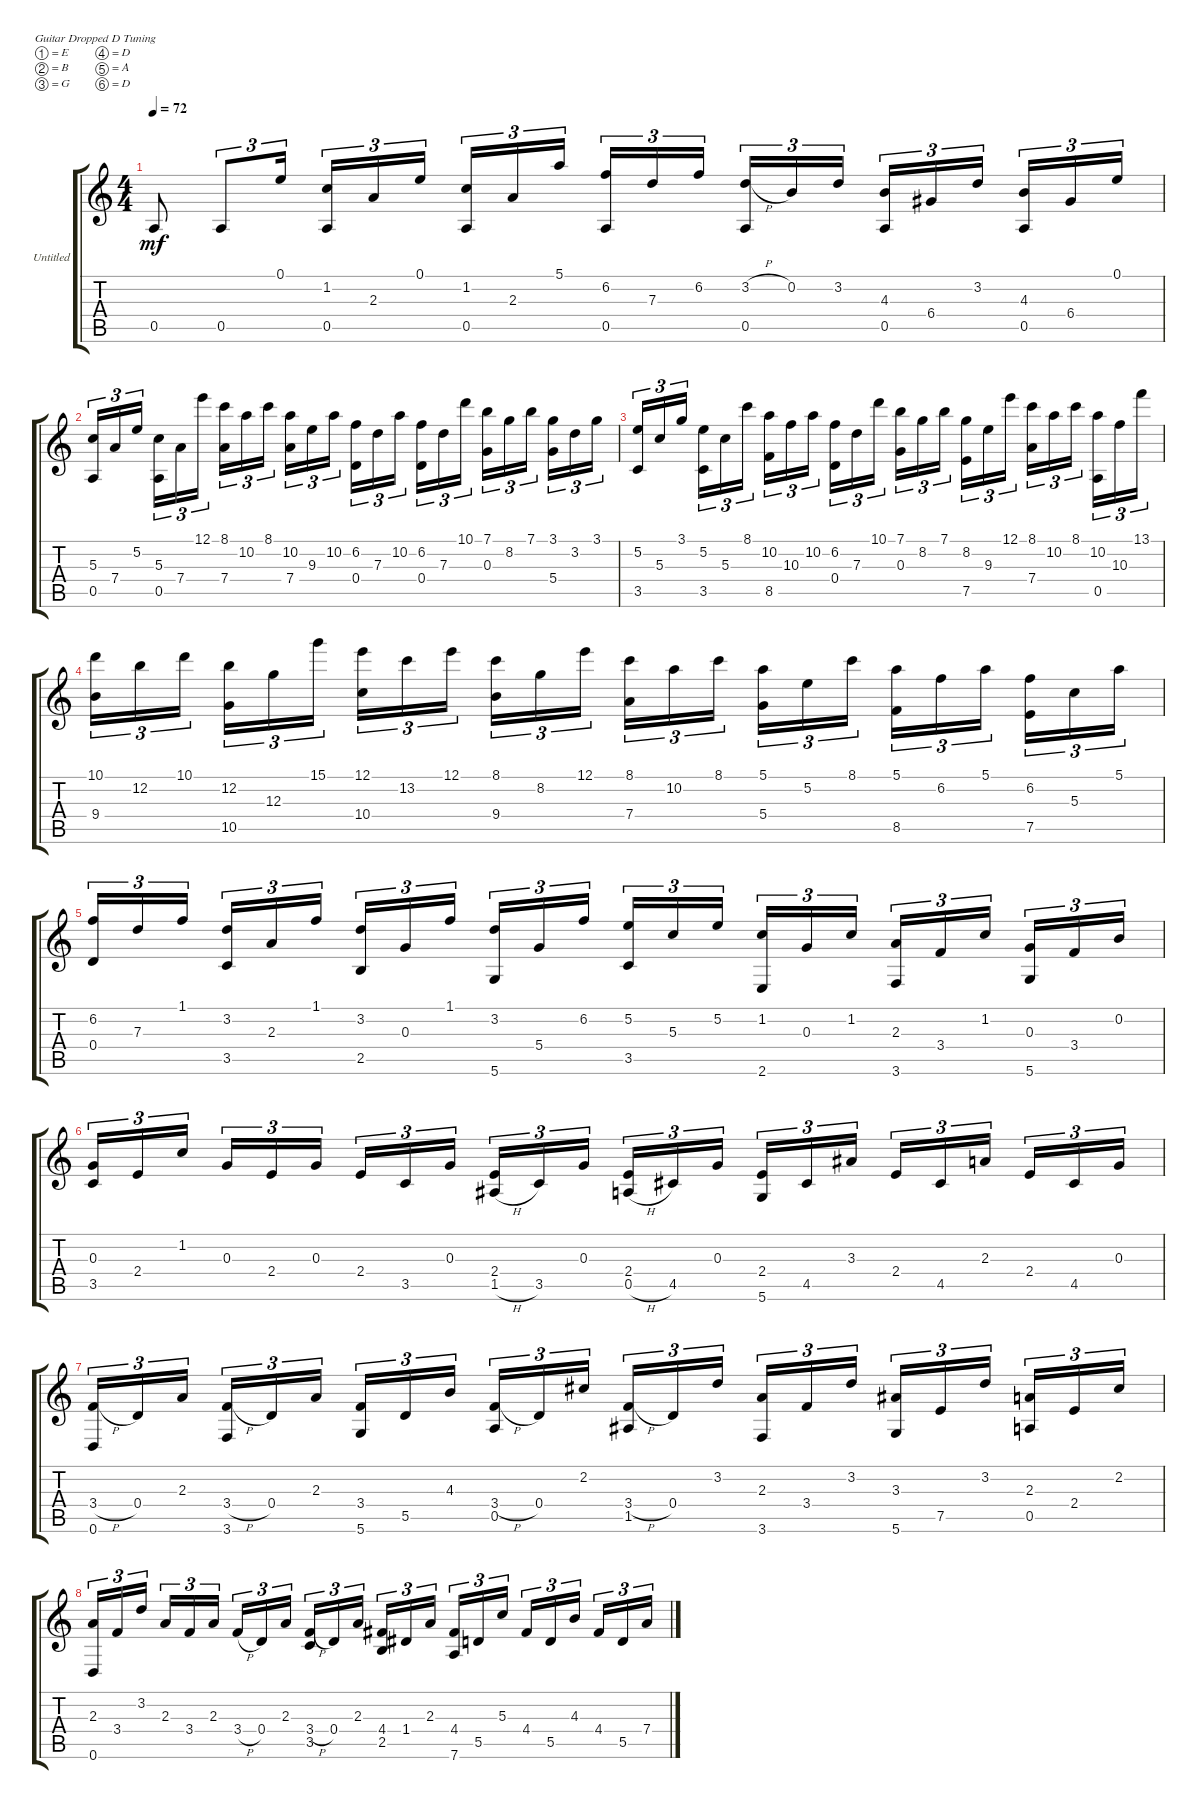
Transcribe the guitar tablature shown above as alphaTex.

\bracketExtendMode groupsimilarinstruments
\firstSystemTrackNameOrientation horizontal
\otherSystemsTrackNameOrientation horizontal
\track ("Untitled" "Untitled") {instrument acousticgrandpiano}
\staff {score tabs}
\tuning (E4 B3 G3 D3 A2 D2)
\displaytranspose 12
\ts (4 4)
\tempo 72
\clef g2
\ks c
0.5.8{dy mf instrument acousticgrandpiano} 0.5.8{tu (3 2)} 0.1.16{tu (3 2)} (1.2 0.5).16{tu (3 2)} 2.3.16{tu (3 2)} 0.1.16{tu (3 2)} (1.2 0.5).16{tu (3 2)} 2.3.16{tu (3 2)} 5.1.16{tu (3 2)} (6.2 0.5).16{tu (3 2)} 7.3.16{tu (3 2)} 6.2.16{tu (3 2)} (3.2{h} 0.5).16{tu (3 2)} 0.2.16{tu (3 2)} 3.2.16{tu (3 2)} (4.3 0.5).16{tu (3 2)} 6.4.16{tu (3 2)} 3.2.16{tu (3 2)} (4.3 0.5).16{tu (3 2)} 6.4.16{tu (3 2)} 0.1.16{tu (3 2)} |
(5.3 0.5).16{tu (3 2)} 7.4.16{tu (3 2)} 5.2.16{tu (3 2)} (5.3 0.5).16{tu (3 2)} 7.4.16{tu (3 2)} 12.1.16{tu (3 2)} (8.1 7.4).16{tu (3 2)} 10.2.16{tu (3 2)} 8.1.16{tu (3 2)} (10.2 7.4).16{tu (3 2)} 9.3.16{tu (3 2)} 10.2.16{tu (3 2)} (6.2 0.4).16{tu (3 2)} 7.3.16{tu (3 2)} 10.2.16{tu (3 2)} (6.2 0.4).16{tu (3 2)} 7.3.16{tu (3 2)} 10.1.16{tu (3 2)} (7.1 0.3).16{tu (3 2)} 8.2.16{tu (3 2)} 7.1.16{tu (3 2)} (3.1 5.4).16{tu (3 2)} 3.2.16{tu (3 2)} 3.1.16{tu (3 2)} |
(5.2 3.5).16{tu (3 2)} 5.3.16{tu (3 2)} 3.1.16{tu (3 2)} (5.2 3.5).16{tu (3 2)} 5.3.16{tu (3 2)} 8.1.16{tu (3 2)} (10.2 8.5).16{tu (3 2)} 10.3.16{tu (3 2)} 10.2.16{tu (3 2)} (6.2 0.4).16{tu (3 2)} 7.3.16{tu (3 2)} 10.1.16{tu (3 2)} (7.1 0.3).16{tu (3 2)} 8.2.16{tu (3 2)} 7.1.16{tu (3 2)} (8.2 7.5).16{tu (3 2)} 9.3.16{tu (3 2)} 12.1.16{tu (3 2)} (8.1 7.4).16{tu (3 2)} 10.2.16{tu (3 2)} 8.1.16{tu (3 2)} (10.2 0.5).16{tu (3 2)} 10.3.16{tu (3 2)} 13.1.16{tu (3 2)} |
(10.1 9.4).16{tu (3 2)} 12.2.16{tu (3 2)} 10.1.16{tu (3 2)} (12.2 10.5).16{tu (3 2)} 12.3.16{tu (3 2)} 15.1.16{tu (3 2)} (12.1 10.4).16{tu (3 2)} 13.2.16{tu (3 2)} 12.1.16{tu (3 2)} (8.1 9.4).16{tu (3 2)} 8.2.16{tu (3 2)} 12.1.16{tu (3 2)} (8.1 7.4).16{tu (3 2)} 10.2.16{tu (3 2)} 8.1.16{tu (3 2)} (5.1 5.4).16{tu (3 2)} 5.2.16{tu (3 2)} 8.1.16{tu (3 2)} (5.1 8.5).16{tu (3 2)} 6.2.16{tu (3 2)} 5.1.16{tu (3 2)} (6.2 7.5).16{tu (3 2)} 5.3.16{tu (3 2)} 5.1.16{tu (3 2)} |
(6.2 0.4).16{tu (3 2)} 7.3.16{tu (3 2)} 1.1.16{tu (3 2)} (3.2 3.5).16{tu (3 2)} 2.3.16{tu (3 2)} 1.1.16{tu (3 2)} (3.2 2.5).16{tu (3 2)} 0.3.16{tu (3 2)} 1.1.16{tu (3 2)} (3.2 5.6).16{tu (3 2)} 5.4.16{tu (3 2)} 6.2.16{tu (3 2)} (5.2 3.5).16{tu (3 2)} 5.3.16{tu (3 2)} 5.2.16{tu (3 2)} (1.2 2.6).16{tu (3 2)} 0.3.16{tu (3 2)} 1.2.16{tu (3 2)} (2.3 3.6).16{tu (3 2)} 3.4.16{tu (3 2)} 1.2.16{tu (3 2)} (0.3 5.6).16{tu (3 2)} 3.4.16{tu (3 2)} 0.2.16{tu (3 2)} |
(0.3 3.5).16{tu (3 2)} 2.4.16{tu (3 2)} 1.2.16{tu (3 2)} 0.3.16{tu (3 2)} 2.4.16{tu (3 2)} 0.3.16{tu (3 2)} 2.4.16{tu (3 2)} 3.5.16{tu (3 2)} 0.3.16{tu (3 2)} (2.4 1.5{h}).16{tu (3 2)} 3.5.16{tu (3 2)} 0.3.16{tu (3 2)} (2.4 0.5{h}).16{tu (3 2)} 4.5.16{tu (3 2)} 0.3.16{tu (3 2)} (2.4 5.6).16{tu (3 2)} 4.5.16{tu (3 2)} 3.3.16{tu (3 2)} 2.4.16{tu (3 2)} 4.5.16{tu (3 2)} 2.3.16{tu (3 2)} 2.4.16{tu (3 2)} 4.5.16{tu (3 2)} 0.3.16{tu (3 2)} |
(3.4{h} 0.6).16{tu (3 2)} 0.4.16{tu (3 2)} 2.3.16{tu (3 2)} (3.4{h} 3.6).16{tu (3 2)} 0.4.16{tu (3 2)} 2.3.16{tu (3 2)} (3.4 5.6).16{tu (3 2)} 5.5.16{tu (3 2)} 4.3.16{tu (3 2)} (3.4{h} 0.5).16{tu (3 2)} 0.4.16{tu (3 2)} 2.2.16{tu (3 2)} (3.4{h} 1.5).16{tu (3 2)} 0.4.16{tu (3 2)} 3.2.16{tu (3 2)} (2.3 3.6).16{tu (3 2)} 3.4.16{tu (3 2)} 3.2.16{tu (3 2)} (3.3 5.6).16{tu (3 2)} 7.5.16{tu (3 2)} 3.2.16{tu (3 2)} (2.3 0.5).16{tu (3 2)} 2.4.16{tu (3 2)} 2.2.16{tu (3 2)} |
(2.3 0.6).16{tu (3 2)} 3.4.16{tu (3 2)} 3.2.16{tu (3 2)} 2.3.16{tu (3 2)} 3.4.16{tu (3 2)} 2.3.16{tu (3 2)} 3.4{h}.16{tu (3 2)} 0.4.16{tu (3 2)} 2.3.16{tu (3 2)} (3.4{h} 3.5).16{tu (3 2)} 0.4.16{tu (3 2)} 2.3.16{tu (3 2)} (4.4 2.5).16{tu (3 2)} 1.4.16{tu (3 2)} 2.3.16{tu (3 2)} (4.4 7.6).16{tu (3 2)} 5.5.16{tu (3 2)} 5.3.16{tu (3 2)} 4.4.16{tu (3 2)} 5.5.16{tu (3 2)} 4.3.16{tu (3 2)} 4.4.16{tu (3 2)} 5.5.16{tu (3 2)} 7.4.16{tu (3 2)}
